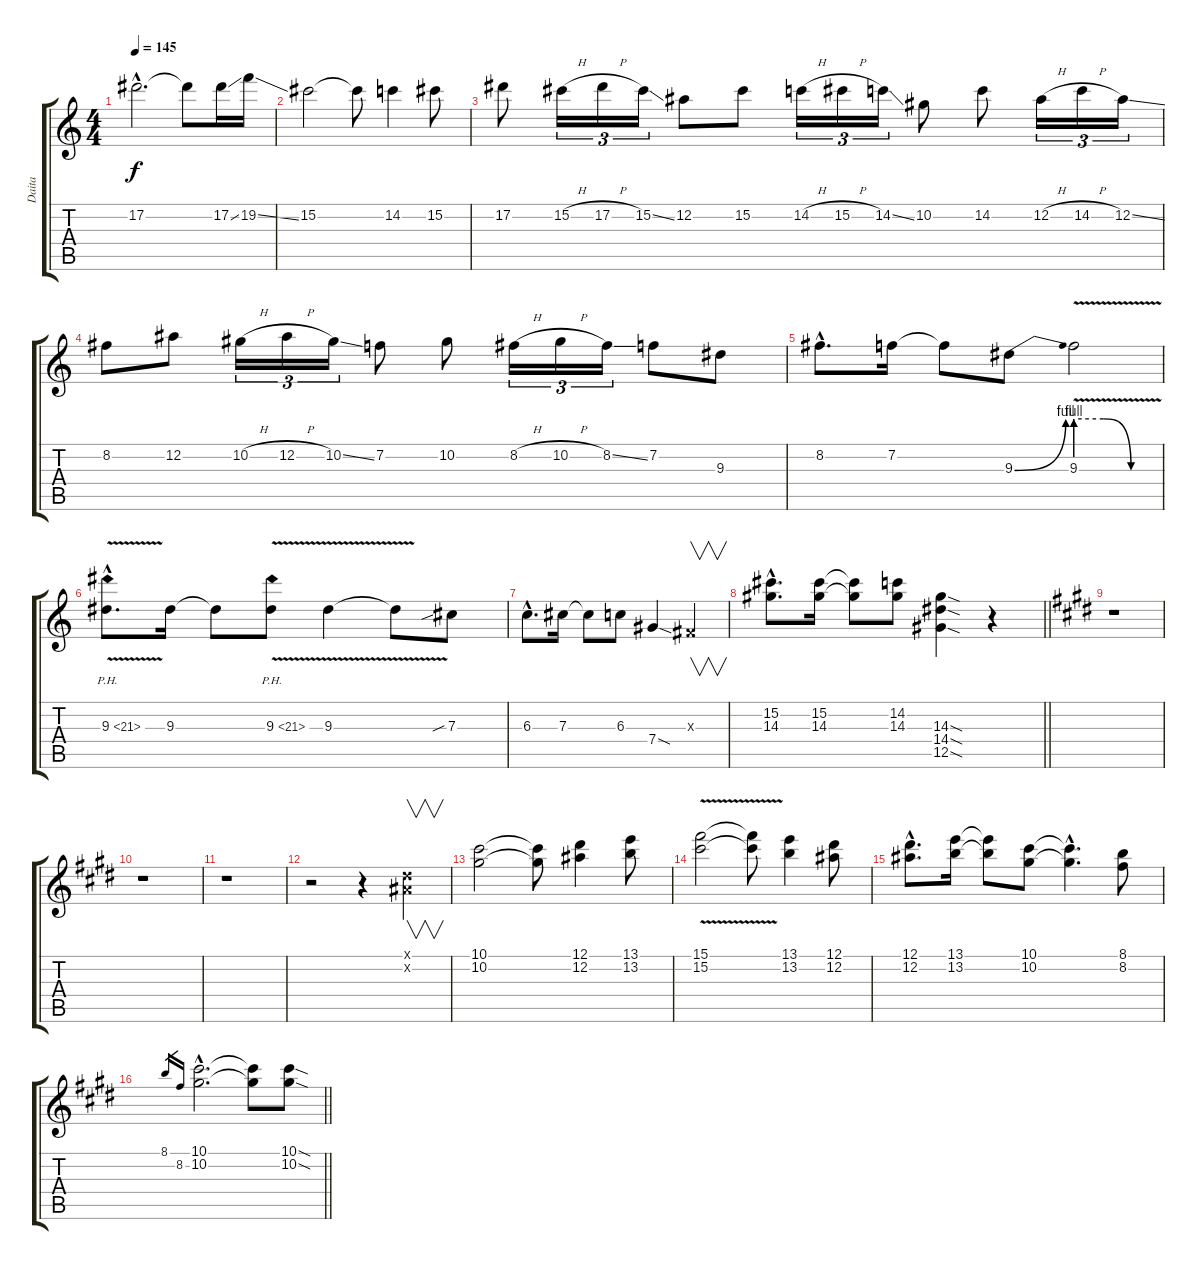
\track ("Daita" "Daita") {instrument distortionguitar}
\staff {score tabs}
\tuning (Eb4 Bb3 Gb3 Db3 Ab2 Eb2) {hide}
\ts (4 4)
\tempo 145
\clef g2
\ks c
17.2{hac}.2{d dy f instrument distortionguitar} 17.2{t}.8 17.2{ss}.16 19.2{ss}.16 |
15.2.2 15.2{t}.8 14.2.4 15.2.8 |
17.2.8 15.2{h}.16{tu (3 2)} 17.2{h}.16{tu (3 2)} 15.2{ss}.16{tu (3 2)} 12.2.8 15.2.8 14.2{h}.16{tu (3 2)} 15.2{h}.16{tu (3 2)} 14.2{ss}.16{tu (3 2)} 10.2.8 14.2.8 12.2{h}.16{tu (3 2)} 14.2{h}.16{tu (3 2)} 12.2{ss}.16{tu (3 2)} |
8.2.8 12.2.8 10.2{h}.16{tu (3 2)} 12.2{h}.16{tu (3 2)} 10.2{ss}.16{tu (3 2)} 7.2.8 10.2.8 8.2{h}.16{tu (3 2)} 10.2{h}.16{tu (3 2)} 8.2{ss}.16{tu (3 2)} 7.2.8 9.3.8 |
8.2{hac}.8{d} 7.2.16 7.2{t}.8 9.3{be (bend 0 0 60 4)}.8 9.3{be (custom 0 4 20 4 40 0 60 0) v}.2 |
9.3{ph 12 v hac}.8{d} 9.3.16 9.3{t}.8 9.3{ph 12 v}.8 9.3{v}.4 9.3{t}.8 7.3{sib}.8 |
6.3{hac}.8{d} 7.3.16 7.3{t}.8 6.3.8 7.4{sod}.4 0.3{x}.4{v} |
\barLineRight lightlight
(15.2{hac} 14.3{hac}).8{d} (15.2 14.3).16 (15.2{t} 14.3{t}).8 (14.2 14.3).8 (14.3{sod} 14.4{sod} 12.5{sod}).4 r.4 |
\ks c#minor
r.1 |
r.1 |
r.1 |
r.2 r.4 (0.1{x} 0.2{x}).4{v} |
(10.1 10.2).2 (10.1{t} 10.2{t}).8 (12.1 12.2).4 (13.1 13.2).8 |
(15.1 15.2{v}).2 (15.1{t} 15.2{t}).8 (13.1 13.2).4 (12.1 12.2).8 |
(12.1{hac} 12.2{hac}).8{d} (13.1 13.2).16 (13.1{t} 13.2{t}).8 (10.1 10.2).8 (10.1{hac t} 10.2{hac t}).4{d} (8.1 8.2).8 |
\barLineRight lightlight
8.1.16{gr} 8.2.16{gr} (10.1{hac} 10.2{hac}).2{d} (10.1{t} 10.2{t}).8 (10.1{sod} 10.2{sod}).8
